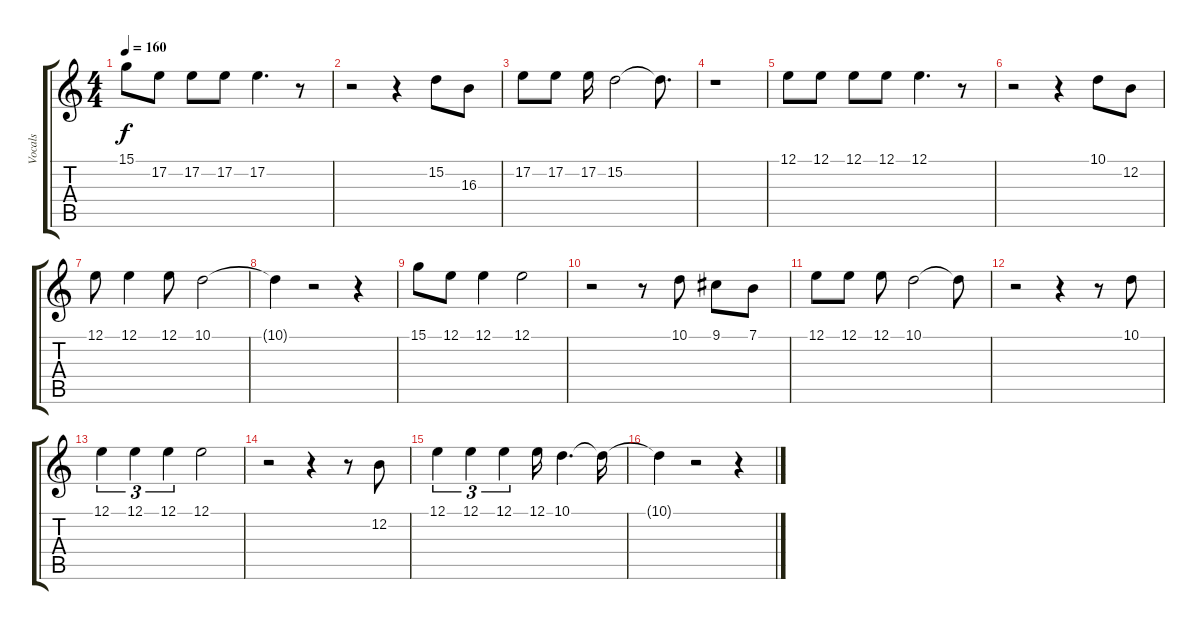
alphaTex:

\track ("Vocals" "Vocals") {instrument lead1square}
\staff {score tabs}
\tuning (E4 B3 G3 D3 A2 E2) {hide}
\ts (4 4)
\tempo 160
\clef g2
\ks c
15.1.8{dy f} 17.2.8 17.2.8 17.2.8 17.2.4{d} r.8 |
r.2 r.4 15.2.8 16.3.8 |
17.2.8 17.2.8 17.2.16 15.2.2 15.2{t}.8{d} |
r.1 |
12.1.8 12.1.8 12.1.8 12.1.8 12.1.4{d} r.8 |
r.2 r.4 10.1.8 12.2.8 |
12.1.8 12.1.4 12.1.8 10.1.2 |
10.1{t}.4 r.2 r.4 |
15.1.8 12.1.8 12.1.4 12.1.2 |
r.2 r.8 10.1.8 9.1.8 7.1.8 |
12.1.8 12.1.8 12.1.8 10.1.2 10.1{t}.8 |
r.2 r.4 r.8 10.1.8 |
12.1.4{tu (3 2)} 12.1.4{tu (3 2)} 12.1.4{tu (3 2)} 12.1.2 |
r.2 r.4 r.8 12.2.8 |
12.1.4{tu (3 2)} 12.1.4{tu (3 2)} 12.1.4{tu (3 2)} 12.1.16 10.1.4{d} 10.1{t}.16 |
10.1{t}.4 r.2 r.4
